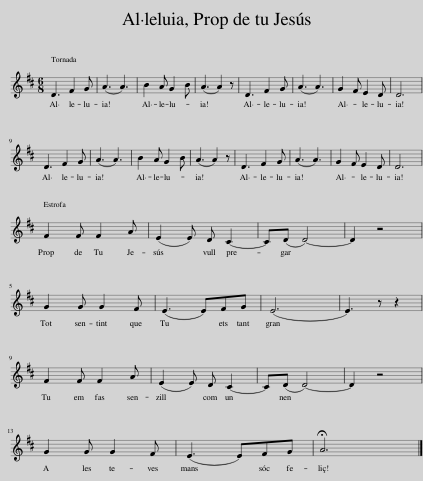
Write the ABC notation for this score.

X:1
L:1/8
M:6/8
I:linebreak $
K:D
V:1 treble
V:1
 D3 F2 G | (A3 A3) | B2 A G2 B | (A3 A2) z | D3 F2 G | %5
 (A3 A3) | G2 F E2 D | D6 |$ D3 F2 G | (A3 A3) | %10
 B2 A G2 B | (A3 A2) z | D3 F2 G | (A3 A3) | G2 F E2 D | %15
 D6 |$ F2 F F2 A | (E2 E) D C2- | C(D D4-) | D2 z4 |$ %20
 G2 G G2 F | (E3 E)FG | (E6 | E3) z z2 |$ F2 F F2 A | %25
 (E2 E) D C2- | C(D D4-) | D2 z4 |$ G2 G G2 F | (E3 E)FG | %30
 !fermata!A6 |] %31
